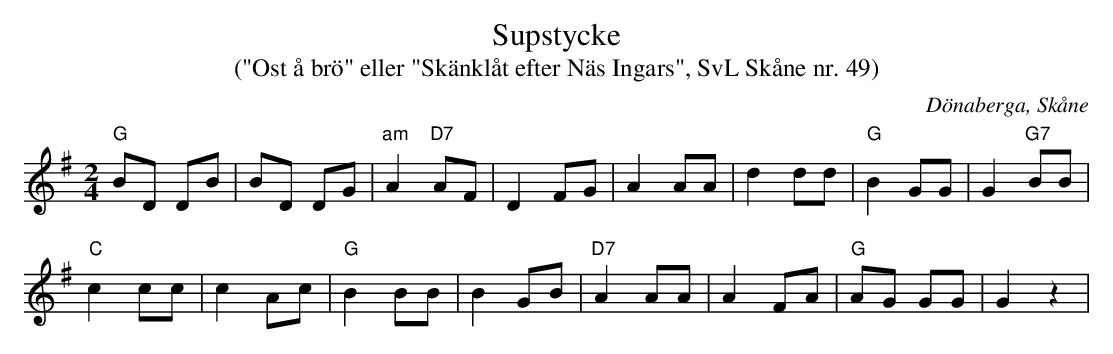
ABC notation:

X:1
T:Supstycke
T:("Ost å brö" eller "Skänklåt efter Näs Ingars", SvL Skåne nr. 49)
O:Dönaberga, Skåne
M:2/4
L:1/8
K:G
"G" BD DB | BD DG | "am" A2 "D7" AF | D2 FG | A2 AA | d2 dd | "G" B2 GG | G2 "G7" BB |
"C" c2 cc | c2 Ac | "G" B2 BB | B2 GB | "D7" A2 AA | A2 FA | "G" AG GG | G2 z2 |
